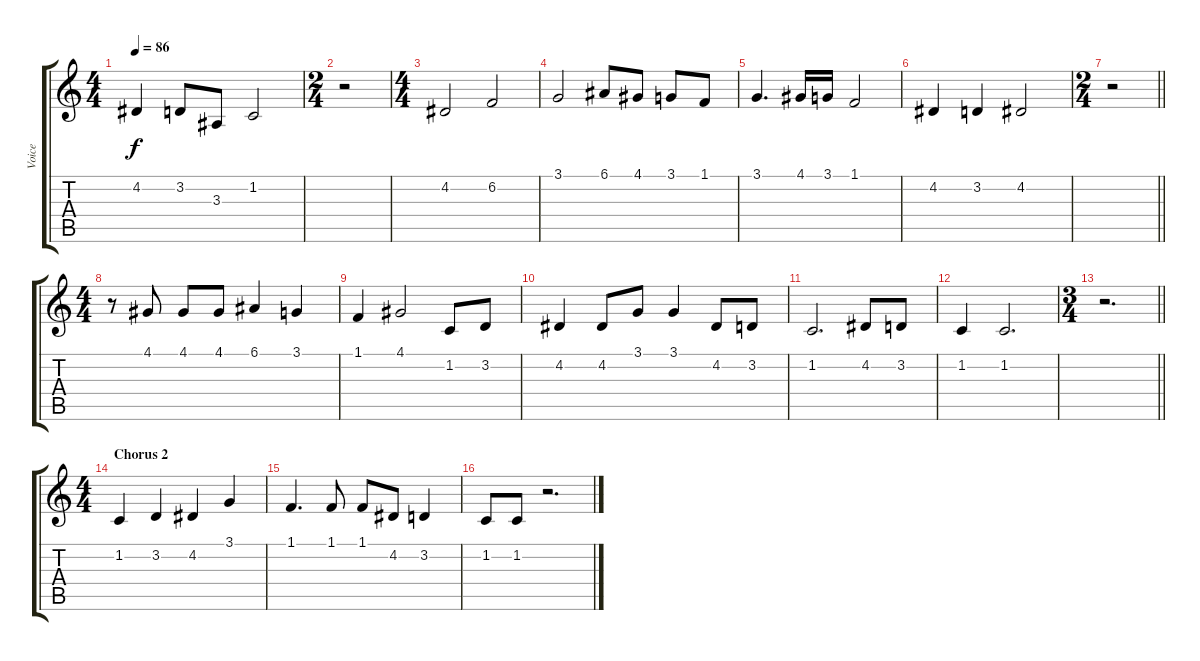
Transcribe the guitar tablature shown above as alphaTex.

\track ("Voice" "Voice") {instrument fx5brightness}
\staff {score tabs}
\tuning (E4 B3 G3 D3 A2 E2) {hide}
\ts (4 4)
\tempo 86
\clef g2
\ks c
4.2.4{dy f} 3.2.8 3.3.8 1.2.2 |
\ts (2 4)
r.2 |
\ts (4 4)
4.2.2 6.2.2 |
3.1.2 6.1.8 4.1.8 3.1.8 1.1.8 |
3.1.4{d} 4.1.16 3.1.16 1.1.2 |
4.2.4 3.2.4 4.2.2 |
\ts (2 4)
\barLineRight lightlight
r.2 |
\ts (4 4)
r.8 4.1.8 4.1.8 4.1.8 6.1.4 3.1.4 |
1.1.4 4.1.2 1.2.8 3.2.8 |
4.2.4 4.2.8 3.1.8 3.1.4 4.2.8 3.2.8 |
1.2.2{d} 4.2.8 3.2.8 |
1.2.4 1.2.2{d} |
\ts (3 4)
\barLineRight lightlight
r.2{d} |
\ts (4 4)
\section ("" "Chorus 2")
1.2.4 3.2.4 4.2.4 3.1.4 |
1.1.4{d} 1.1.8 1.1.8 4.2.8 3.2.4 |
1.2.8 1.2.8 r.2{d}
